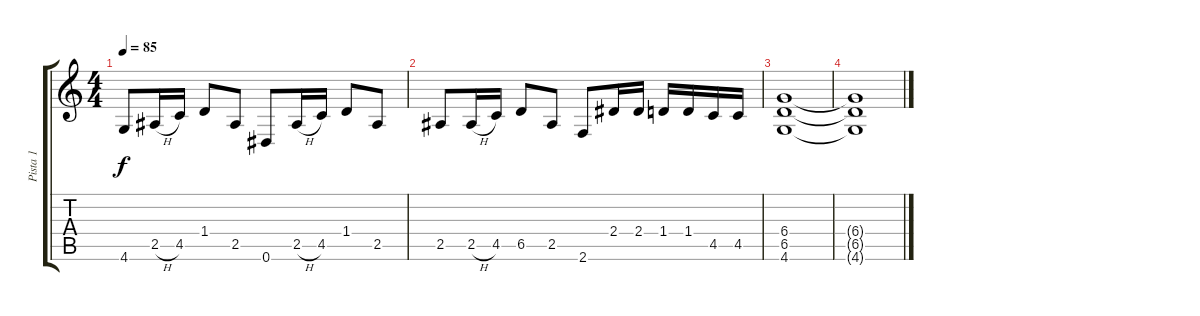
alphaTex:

\track ("Pista 1" "Pista 1") {instrument distortionguitar}
\staff {score tabs}
\tuning (Eb4 Bb3 Gb3 Db3 Ab2 Eb2) {hide}
\ts (4 4)
\tempo 85
\clef g2
\ks c
4.6.8{dy f} 2.5{h}.16 4.5.16 1.4.8 2.5.8 0.6.8 2.5{h}.16 4.5.16 1.4.8 2.5.8 |
2.5.8 2.5{h}.16 4.5.16 6.5.8 2.5.8 2.6.8 2.4.16 2.4.16 1.4.16 1.4.16 4.5.16 4.5.16 |
(6.4 6.5 4.6).1{volume 0} |
(6.4{t} 6.5{t} 4.6{t}).1
